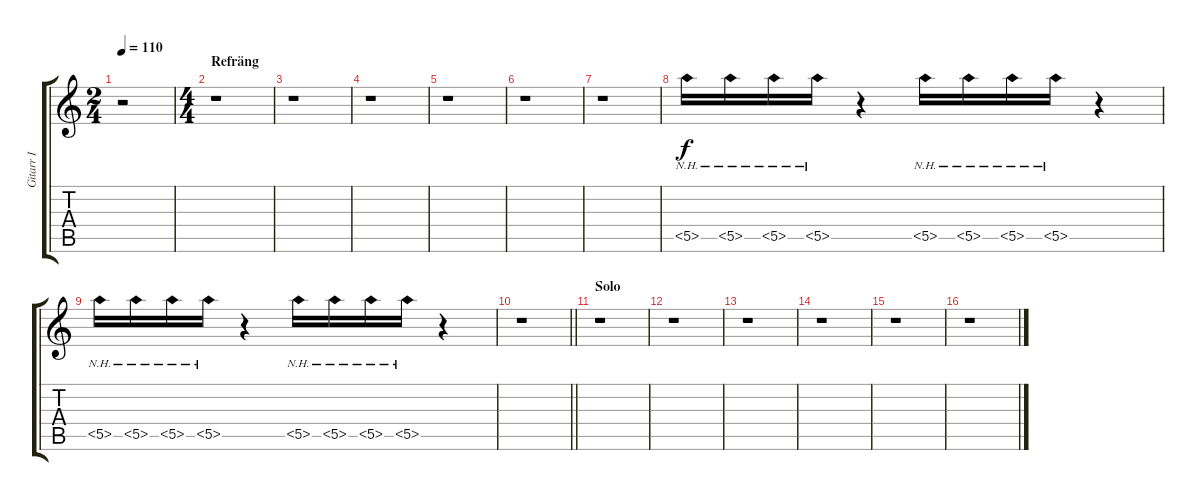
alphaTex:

\track ("Gitarr I" "Gitarr I") {instrument overdrivenguitar}
\staff {score tabs}
\tuning (E4 B3 G3 D3 A2 E2) {hide}
\ts (2 4)
\tempo 110
\clef g2
\ks c
r.2{dy f} |
\ts (4 4)
\section ("" "Refräng")
r.1 |
r.1 |
r.1 |
r.1 |
r.1 |
r.1 |
5.5{nh}.16 5.5{nh}.16 5.5{nh}.16 5.5{nh}.16 r.4 5.5{nh}.16 5.5{nh}.16 5.5{nh}.16 5.5{nh}.16 r.4 |
5.5{nh}.16 5.5{nh}.16 5.5{nh}.16 5.5{nh}.16 r.4 5.5{nh}.16 5.5{nh}.16 5.5{nh}.16 5.5{nh}.16 r.4 |
\barLineRight lightlight
r.1 |
\section ("" "Solo")
r.1 |
r.1 |
r.1 |
r.1 |
r.1 |
r.1
